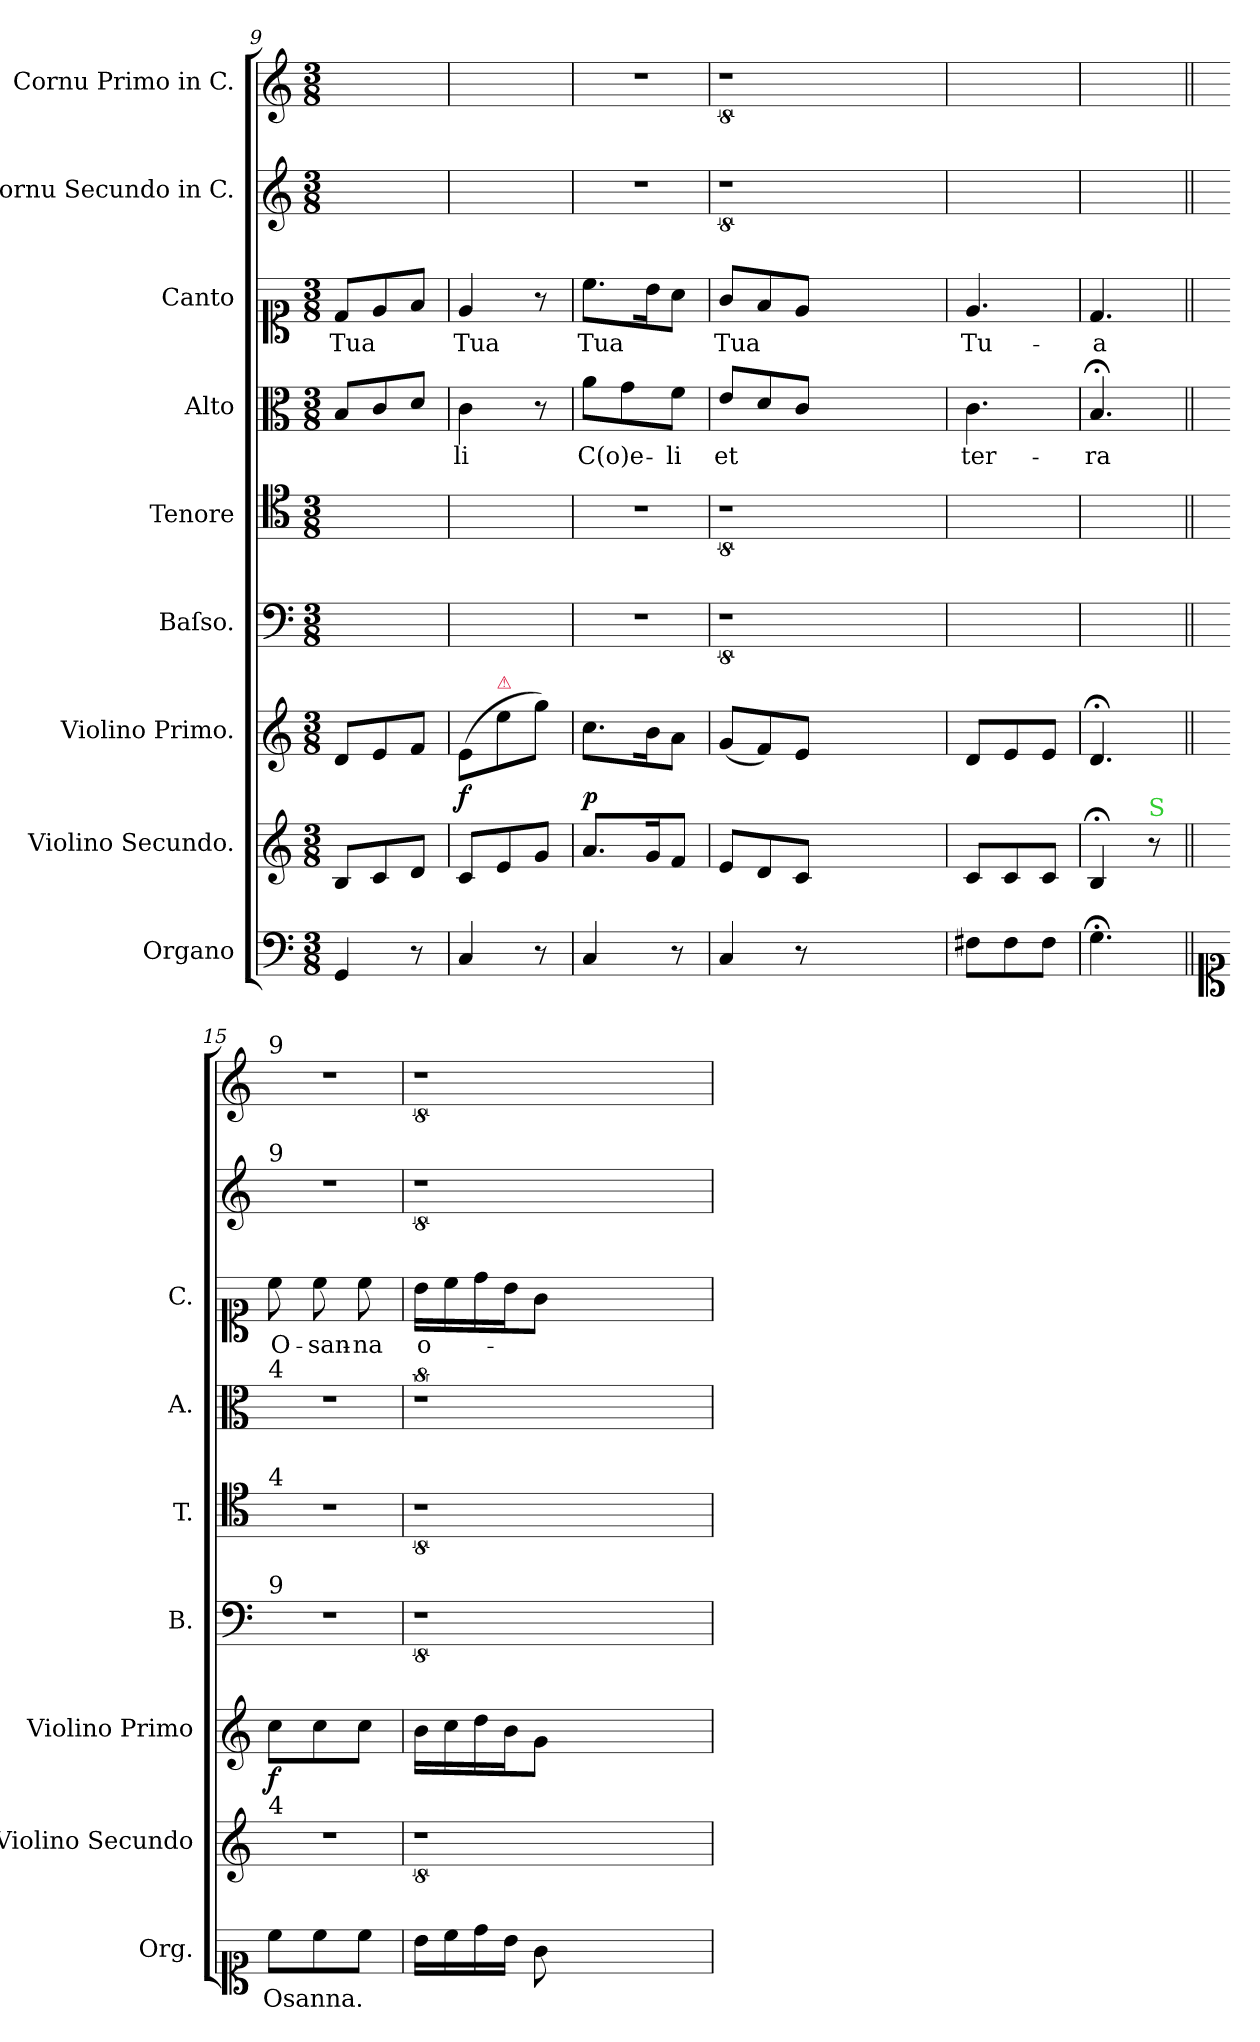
**kern	**text	**kern	**kern	**dynam	**kern	**kern	**kern	**text	**kern	**text	**kern	**kern
*part9	*part9	*part8	*part7	*part7	*part6	*part5	*part4	*part4	*part3	*part3	*part2	*part1
*staff9	*staff9	*staff8	*staff7	*staff7	*staff6	*staff5	*staff4	*staff4	*staff3	*staff3	*staff2	*staff1
*I"Organo	*	*I"Violino Secundo.	*I"Violino Primo.	*	*I"Baſso.	*I"Tenore	*I"Alto	*	*I"Canto	*	*I"Cornu Secundo in C.	*I"Cornu Primo in C.
*I'Org.	*	*I'Violino Secundo	*I'Violino Primo	*	*I'B.	*I'T.	*I'A.	*	*I'C.	*	*	*
*clefF4	*	*clefG2	*clefG2	*	*clefF4	*clefC4	*clefC3	*	*clefC1	*	*clefG2	*clefG2
*k[]	*	*k[]	*k[]	*	*k[]	*k[]	*k[]	*	*k[]	*	*k[]	*k[]
*M3/8	*	*M3/8	*M3/8	*	*M3/8	*M3/8	*M3/8	*	*M3/8	*	*M3/8	*M3/8
=9	=9	=9	=9	=9	=9	=9	=9	=9	=9	=9	=9	=9
4GG/	.	8B/L	8d/L	.	4.ryy	4.ryy	8B/L	.	8d/L	Tua	4.ryy	4.ryy
.	.	8c/	8e/	.	.	.	8c/	.	8e/	.	.	.
8r	.	8d/J	8f/J	.	.	.	8d/J	.	8f/J	.	.	.
=10	=10	=10	=10	=10	=10	=10	=10	=10	=10	=10	=10	=10
!	!	!	!	!LO:DY:b	!	!	!	!	!	!	!	!
4C/	.	8c/L	(8e/L	f	4.ryy	4.ryy	4c\	-li	4e/	Tua	4.ryy	4.ryy
!	!	!	!LO:TX:a:color=crimson:t=⚠	!	!	!	!	!	!	!	!	!
.	.	8e/	8ee\	.	.	.	.	.	.	.	.	.
8r	.	8g/J	8gg\J)	.	.	.	8r	.	8r	.	.	.
=11	=11	=11	=11	=11	=11	=11	=11	=11	=11	=11	=11	=11
!	!	!	!	!LO:DY:b	!	!	!	!	!	!	!	!
4C/	.	8.a/L	8.cc\L	p	4.r	4.r	8a\L	C(o)e-	8.cc\L	Tua	4.r	4.r
.	.	.	.	.	.	.	8g\	.	.	.	.	.
.	.	16g/K	16b\K	.	.	.	.	.	16b\K	.	.	.
8r	.	8f/J	8a\J	.	.	.	8f\J	-li	8a\J	.	.	.
=12	=12	=12	=12	=12	=12	=12	=12	=12	=12	=12	=12	=12
4C/	.	8e/L	(8g/L	.	8%9r	8%9r	8e/L	et	8g/L	Tua	8%9r	8%9r
.	.	8d/	8f/)	.	.	.	8d/	.	8f/	.	.	.
8r	.	8c/J	8e/J	.	.	.	8c/J	.	8e/J	.	.	.
2.ryy	.	2.ryy	2.ryy	.	.	.	2.ryy	.	2.ryy	.	.	.
=13	=13	=13	=13	=13	=13	=13	=13	=13	=13	=13	=13	=13
8F#X\L	.	8c/L	8d/L	.	4.ryy	4.ryy	4.c\	ter-	4.e/	Tu-	4.ryy	4.ryy
8F#\	.	8c/	8e/	.	.	.	.	.	.	.	.	.
8F#\J	.	8c/J	8e/J	.	.	.	.	.	.	.	.	.
=14	=14	=14	=14	=14	=14	=14	=14	=14	=14	=14	=14	=14
4.G;\	.	4B;</	4.d;</	.	4.ryy	4.ryy	4.B;</	-ra	4.d/	-a	4.ryy	4.ryy
!	!	!LO:TX:a:color=limegreen:t=S	!	!	!	!	!	!	!	!	!	!
.	.	8r	.	.	.	.	.	.	.	.	.	.
=15||	=15||	=15||	=15||	=15||	=15||	=15||	=15||	=15||	=15||	=15||	=15||	=15||
*clefC1	*	*	*	*	*	*	*	*	*	*	*	*
!	!	!	!	!	!	!	!	!	!	!	!	!LO:TX:a:t=9
!	!	!	!	!	!	!	!	!	!	!	!LO:TX:a:t=9	!
!	!	!	!	!	!	!	!LO:TX:a:t=4	!	!	!	!	!
!	!	!	!	!	!	!LO:TX:a:t=4	!	!	!	!	!	!
!	!	!	!	!	!LO:TX:a:t=9	!	!	!	!	!	!	!
!	!	!LO:TX:a:t=4	!	!	!	!	!	!	!	!	!	!
!	!	!	!	!LO:DY:b	!	!	!	!	!	!	!	!
8cc\L	Osanna.	4.r	8cc\L	f	4.r	4.r	4.r	.	8cc\	O-	4.r	4.r
8cc\	.	.	8cc\	.	.	.	.	.	8cc\	-san-	.	.
8cc\J	.	.	8cc\J	.	.	.	.	.	8cc\	-na	.	.
=16	=16	=16	=16	=16	=16	=16	=16	=16	=16	=16	=16	=16
16b\LL	.	8%9r	16b\LL	.	8%9r	8%9r	8%9r	.	16b\LL	o-	8%9r	8%9r
16cc\	.	.	16cc\	.	.	.	.	.	16cc\	.	.	.
16dd\	.	.	16dd\	.	.	.	.	.	16dd\	.	.	.
16b\JJ	.	.	16b\J	.	.	.	.	.	16b\J	.	.	.
8g\	.	.	8g\J	.	.	.	.	.	8g\J	.	.	.
2.ryy	.	.	2.ryy	.	.	.	.	.	2.ryy	.	.	.
=	=	=	=	=	=	=	=	=	=	=	=	=
*-	*-	*-	*-	*-	*-	*-	*-	*-	*-	*-	*-	*-
